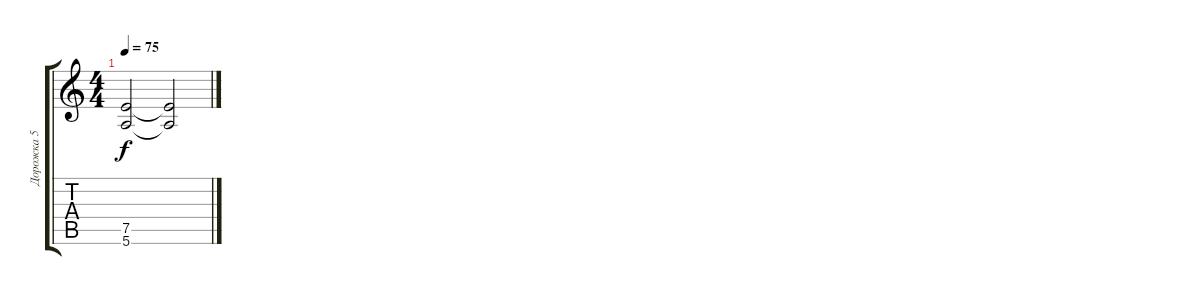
\track ("Дорожка 5" "Дорожка 5") {instrument distortionguitar}
\staff {score tabs}
\tuning (E4 B3 G3 D3 A2 E2) {hide}
\ts (4 4)
\tempo 75
\clef g2
\ks c
(7.5 5.6).2{dy f volume 11} (7.5{t} 5.6{t}).2
